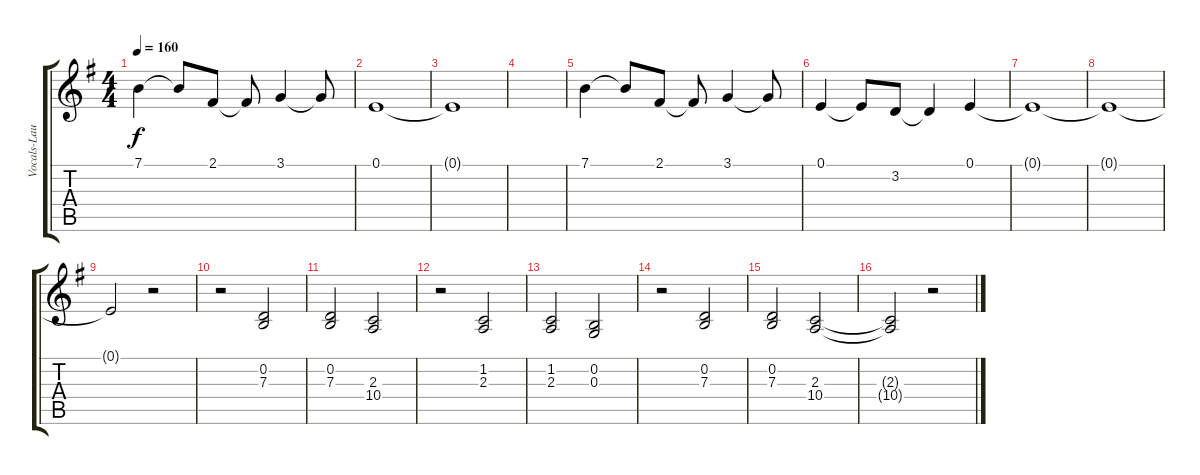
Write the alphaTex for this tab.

\track ("Vocals-Lauri" "Vocals-Lau") {instrument brightacousticpiano}
\staff {score tabs}
\tuning (E4 B3 G3 D3 A2 E2) {hide}
\ts (4 4)
\tempo 160
\clef g2
\ks g
7.1.4{dy f} 7.1{t}.8 2.1.8 2.1{t}.8 3.1.4 3.1{t}.8 |
0.1.1 |
0.1{t}.1 |
|
7.1.4 7.1{t}.8 2.1.8 2.1{t}.8 3.1.4 3.1{t}.8 |
0.1.4 0.1{t}.8 3.2.8 3.2{t}.4 0.1.4 |
0.1{t}.1 |
0.1{t}.1 |
0.1{t}.2 r.2 |
r.2 (0.2 7.3).2 |
(0.2 7.3).2 (2.3 10.4).2 |
r.2 (1.2 2.3).2 |
(1.2 2.3).2 (0.2 0.3).2 |
r.2 (0.2 7.3).2 |
(0.2 7.3).2 (2.3 10.4).2 |
(2.3{t} 10.4{t}).2 r.2
